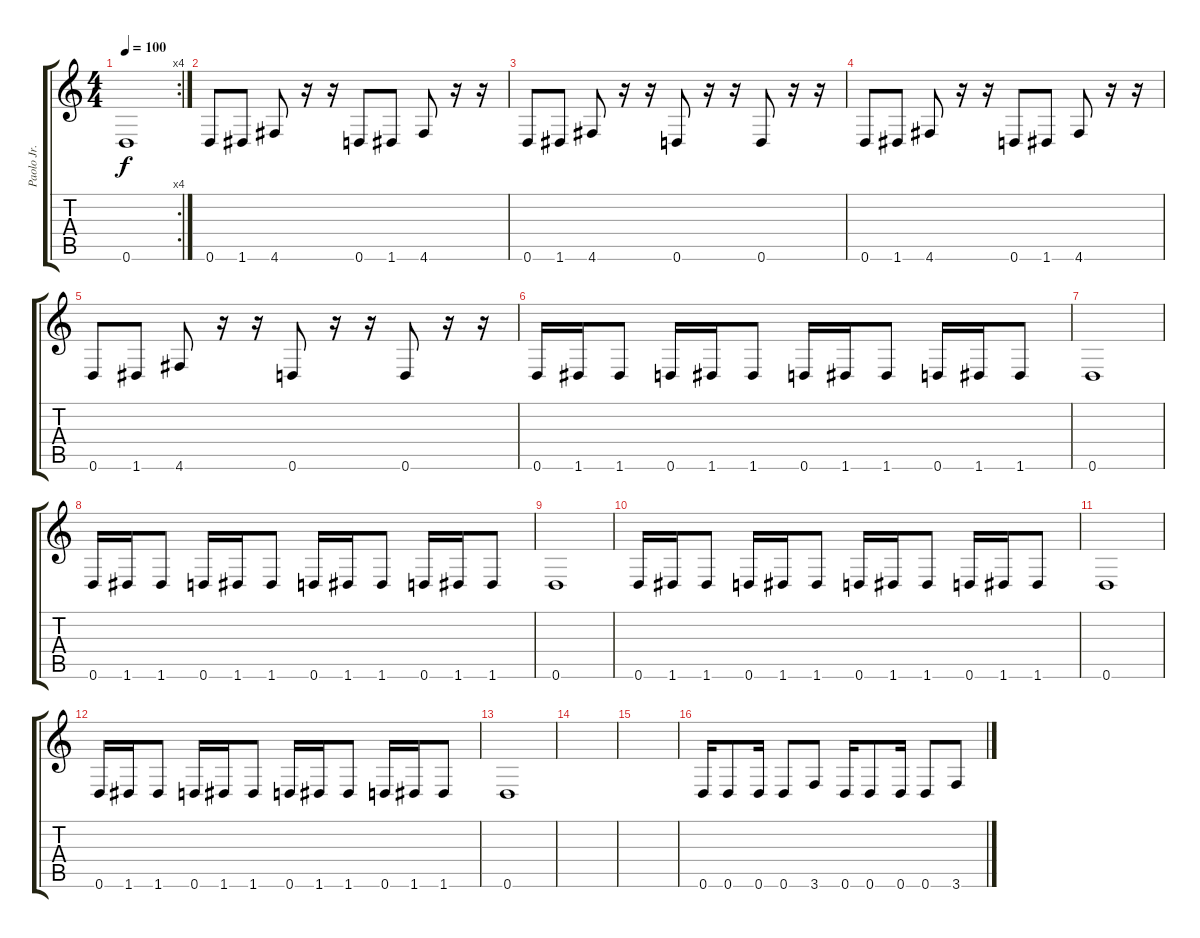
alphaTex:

\track ("Paolo Jr." "Paolo Jr.") {instrument electricbasspick}
\staff {score tabs}
\tuning (E4 B3 G3 D3 A2 D2) {hide}
\rc 4
\ts (4 4)
\tempo 100
\clef g2
\ks c
0.6.1{dy f} |
0.6.8 1.6.8 4.6.8 r.16 r.16 0.6.8 1.6.8 4.6.8 r.16 r.16 |
0.6.8 1.6.8 4.6.8 r.16 r.16 0.6.8 r.16 r.16 0.6.8 r.16 r.16 |
0.6.8 1.6.8 4.6.8 r.16 r.16 0.6.8 1.6.8 4.6.8 r.16 r.16 |
0.6.8 1.6.8 4.6.8 r.16 r.16 0.6.8 r.16 r.16 0.6.8 r.16 r.16 |
0.6.16 1.6.16 1.6.8 0.6.16 1.6.16 1.6.8 0.6.16 1.6.16 1.6.8 0.6.16 1.6.16 1.6.8 |
0.6.1 |
0.6.16 1.6.16 1.6.8 0.6.16 1.6.16 1.6.8 0.6.16 1.6.16 1.6.8 0.6.16 1.6.16 1.6.8 |
0.6.1 |
0.6.16 1.6.16 1.6.8 0.6.16 1.6.16 1.6.8 0.6.16 1.6.16 1.6.8 0.6.16 1.6.16 1.6.8 |
0.6.1 |
0.6.16 1.6.16 1.6.8 0.6.16 1.6.16 1.6.8 0.6.16 1.6.16 1.6.8 0.6.16 1.6.16 1.6.8 |
0.6.1 |
|
|
0.6.16 0.6.8 0.6.16 0.6.8 3.6.8 0.6.16 0.6.8 0.6.16 0.6.8 3.6.8
